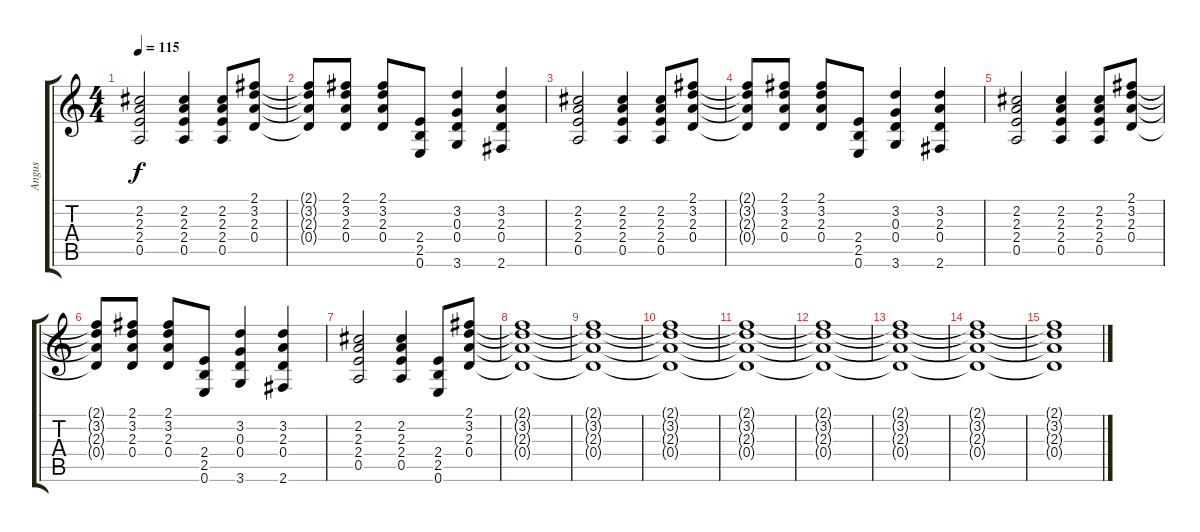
\track ("Angus" "Angus") {instrument distortionguitar}
\staff {score tabs}
\tuning (E4 B3 G3 D3 A2 E2) {hide}
\ts (4 4)
\tempo 115
\clef g2
\ks c
(2.2 2.3 2.4 0.5).2{dy f volume 15} (2.2 2.3 2.4 0.5).4{volume 16} (2.2 2.3 2.4 0.5).8 (2.1 3.2 2.3 0.4).8 |
(2.1{t} 3.2{t} 2.3{t} 0.4{t}).8 (2.1 3.2 2.3 0.4).8 (2.1 3.2 2.3 0.4).8 (2.4 2.5 0.6).8 (3.2 0.3 0.4 3.6).4 (3.2 2.3 0.4 2.6).4 |
(2.2 2.3 2.4 0.5).2 (2.2 2.3 2.4 0.5).4 (2.2 2.3 2.4 0.5).8 (2.1 3.2 2.3 0.4).8 |
(2.1{t} 3.2{t} 2.3{t} 0.4{t}).8 (2.1 3.2 2.3 0.4).8 (2.1 3.2 2.3 0.4).8 (2.4 2.5 0.6).8 (3.2 0.3 0.4 3.6).4 (3.2 2.3 0.4 2.6).4 |
(2.2 2.3 2.4 0.5).2 (2.2 2.3 2.4 0.5).4 (2.2 2.3 2.4 0.5).8 (2.1 3.2 2.3 0.4).8 |
(2.1{t} 3.2{t} 2.3{t} 0.4{t}).8 (2.1 3.2 2.3 0.4).8 (2.1 3.2 2.3 0.4).8 (2.4 2.5 0.6).8 (3.2 0.3 0.4 3.6).4 (3.2 2.3 0.4 2.6).4 |
(2.2 2.3 2.4 0.5).2 (2.2 2.3 2.4 0.5).4 (2.4 2.5 0.6).8 (2.1 3.2 2.3 0.4).8 |
(2.1{t} 3.2{t} 2.3{t} 0.4{t}).1{volume 8} |
(2.1{t} 3.2{t} 2.3{t} 0.4{t}).1 |
(2.1{t} 3.2{t} 2.3{t} 0.4{t}).1 |
(2.1{t} 3.2{t} 2.3{t} 0.4{t}).1 |
(2.1{t} 3.2{t} 2.3{t} 0.4{t}).1{volume 0} |
(2.1{t} 3.2{t} 2.3{t} 0.4{t}).1 |
(2.1{t} 3.2{t} 2.3{t} 0.4{t}).1 |
(2.1{t} 3.2{t} 2.3{t} 0.4{t}).1
